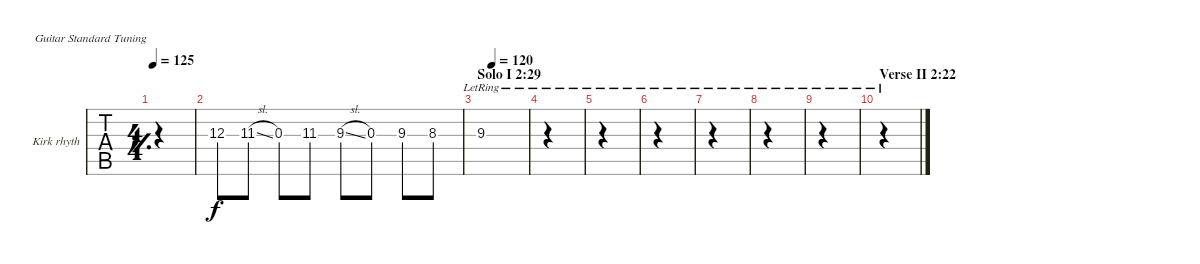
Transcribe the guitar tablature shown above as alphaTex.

\defaultSystemsLayout 4
\bracketExtendMode groupsimilarinstruments
\firstSystemTrackNameOrientation horizontal
\otherSystemsTrackNameOrientation horizontal
\track ("Kirk rhythm" "Kirk rhyth") {instrument acousticguitarsteel}
\staff {tabs}
\tuning (E4 B3 G3 D3 A2 E2)
\ts (4 4)
\tempo 125
\clef g2
\simile simple
\ks c
|
12.3.8 11.3{sl}.8 0.3.8 11.3.8 9.3{sl}.8 0.3.8 9.3.8 8.3.8 |
\section ("" "Solo I 2:29")
\tempo (120 0.25)
9.3{lr}.1 |
|
|
|
|
|
|
\section ("" "Verse II 2:22")
